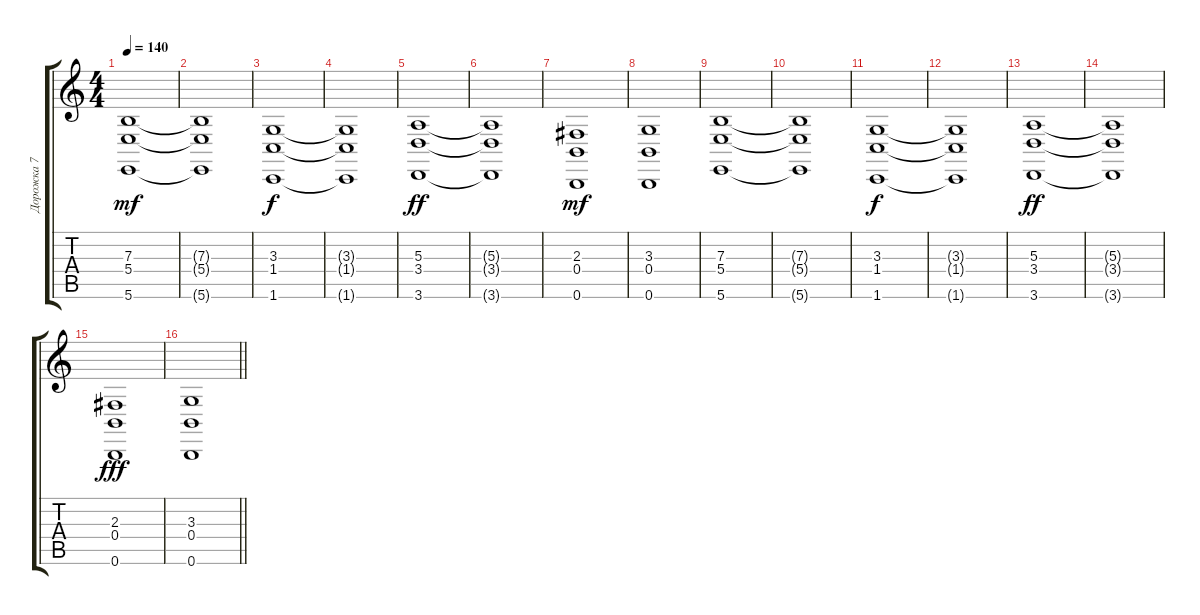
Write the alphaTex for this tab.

\track ("Дорожка 7" "Дорожка 7") {instrument stringensemble1}
\staff {score tabs}
\tuning (Db4 Ab3 E3 B2 Gb2 B1) {hide}
\ts (4 4)
\tempo 140
\clef g2
\ks c
(7.3 5.4 5.6).1{dy mf} |
(7.3{t} 5.4{t} 5.6{t}).1 |
(3.3 1.4 1.6).1{dy f} |
(3.3{t} 1.4{t} 1.6{t}).1 |
(5.3 3.4 3.6).1{dy ff} |
(5.3{t} 3.4{t} 3.6{t}).1 |
(2.3 0.4 0.6).1{dy mf} |
(3.3 0.4 0.6).1 |
(7.3 5.4 5.6).1 |
(7.3{t} 5.4{t} 5.6{t}).1 |
(3.3 1.4 1.6).1{dy f} |
(3.3{t} 1.4{t} 1.6{t}).1 |
(5.3 3.4 3.6).1{dy ff} |
(5.3{t} 3.4{t} 3.6{t}).1 |
(2.3 0.4 0.6).1{dy fff} |
\barLineRight lightlight
(3.3 0.4 0.6).1
